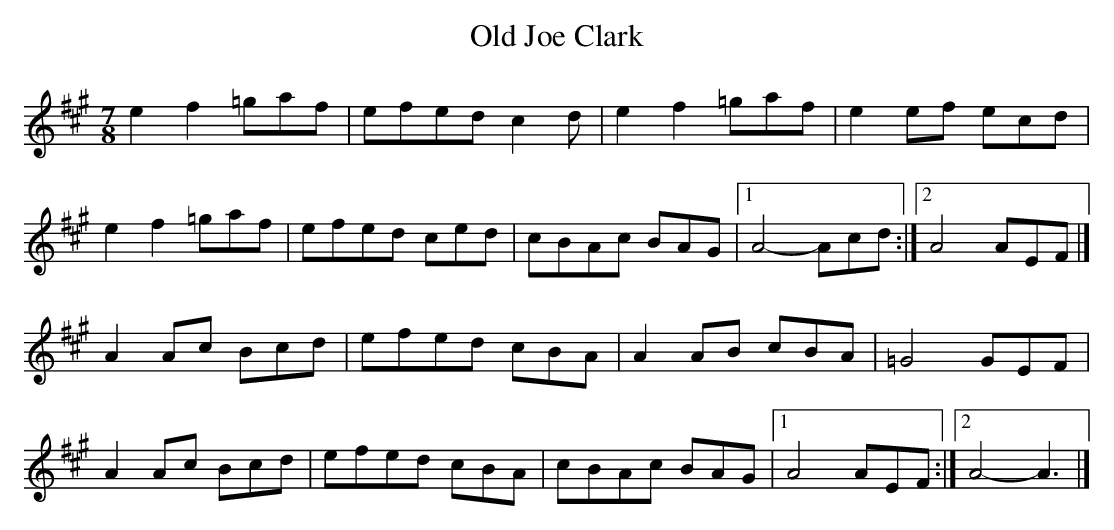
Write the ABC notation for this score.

X:1
T:Old Joe Clark
M:7/8
L:1/8
K:A
e2 f2 =gaf|efed c2 d|e2 f2 =gaf|e2 ef ecd|
e2 f2 =gaf|efed ced|cBAc BAG|1A4-Acd:|2A4 AEF|]
A2 Ac Bcd|efed cBA|A2 AB cBA|=G4 GEF|
A2 Ac Bcd|efed cBA|cBAc BAG|1A4 AEF:|2A4-A3|]
